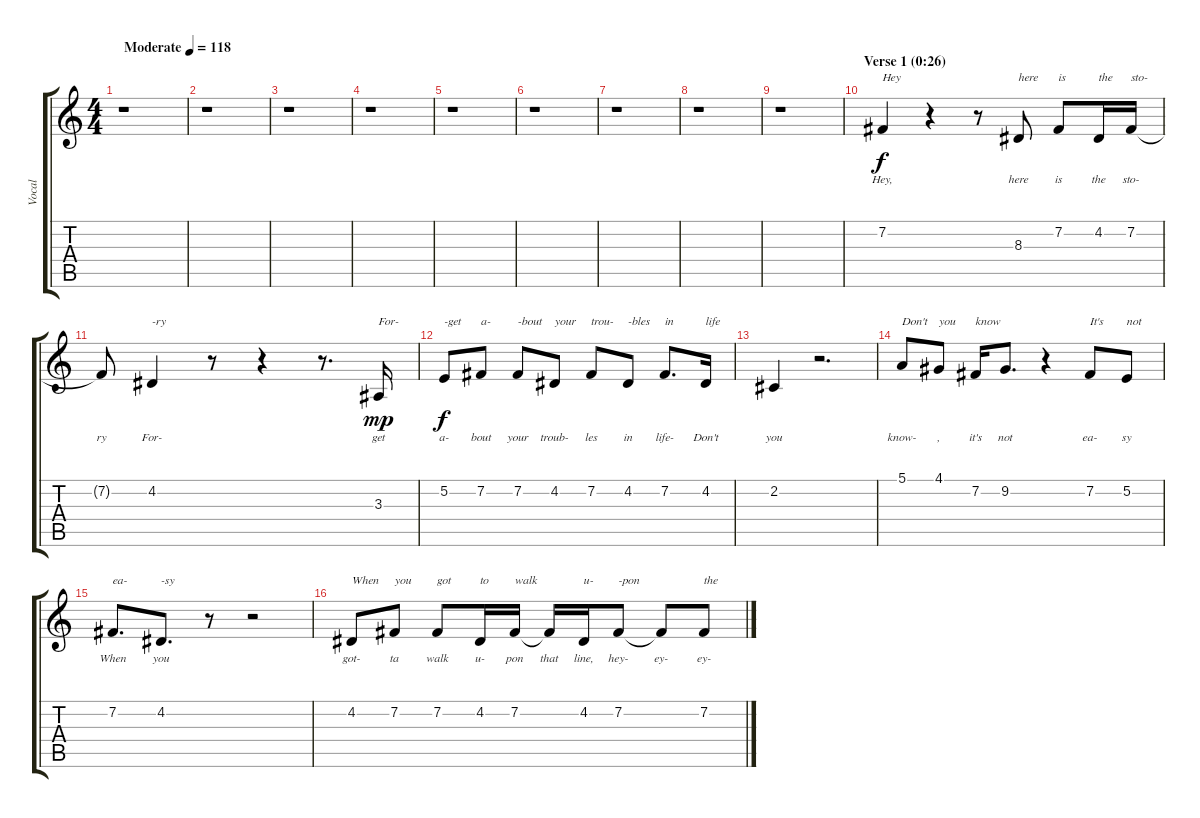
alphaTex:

\track ("Vocal" "Vocal") {instrument clarinet}
\staff {score tabs}
\tuning (E4 B3 G3 D3 A2 E2) {hide}
\ts (4 4)
\tempo (118 "Moderate")
\clef g2
\ks c
r.1{dy f instrument clarinet} |
r.1 |
r.1 |
r.1 |
r.1 |
r.1 |
r.1 |
r.1 |
r.1 |
\section ("" "Verse 1 (0:26)")
7.2.4{txt "Hey" lyrics (0 "Hey,") lyrics (1 "") lyrics (2 "") lyrics (3 "") lyrics (4 "")} r.4 r.8 8.3.8{txt "here" lyrics (0 "here") lyrics (1 "") lyrics (2 "") lyrics (3 "") lyrics (4 "")} 7.2.8{txt "is" lyrics (0 "is") lyrics (1 "") lyrics (2 "") lyrics (3 "") lyrics (4 "")} 4.2.16{txt "the" lyrics (0 "the") lyrics (1 "") lyrics (2 "") lyrics (3 "") lyrics (4 "")} 7.2.16{txt "sto-" lyrics (0 "sto-") lyrics (1 "") lyrics (2 "") lyrics (3 "") lyrics (4 "")} |
7.2{t}.8{lyrics (0 "ry") lyrics (1 "") lyrics (2 "") lyrics (3 "") lyrics (4 "")} 4.2.4{txt "-ry" lyrics (0 "For-") lyrics (1 "") lyrics (2 "") lyrics (3 "") lyrics (4 "")} r.8 r.4 r.8{d} 3.3.16{txt "For-" lyrics (0 "get") lyrics (1 "") lyrics (2 "") lyrics (3 "") lyrics (4 "") dy mp} |
5.2.8{txt "-get" lyrics (0 "a-") lyrics (1 "") lyrics (2 "") lyrics (3 "") lyrics (4 "") dy f} 7.2.8{txt "a-" lyrics (0 "bout") lyrics (1 "") lyrics (2 "") lyrics (3 "") lyrics (4 "")} 7.2.8{txt "-bout" lyrics (0 "your") lyrics (1 "") lyrics (2 "") lyrics (3 "") lyrics (4 "")} 4.2.8{txt "your" lyrics (0 "troub-") lyrics (1 "") lyrics (2 "") lyrics (3 "") lyrics (4 "")} 7.2.8{txt "trou-" lyrics (0 "les") lyrics (1 "") lyrics (2 "") lyrics (3 "") lyrics (4 "")} 4.2.8{txt "-bles" lyrics (0 "in") lyrics (1 "") lyrics (2 "") lyrics (3 "") lyrics (4 "")} 7.2.8{d txt "in" lyrics (0 "life-") lyrics (1 "") lyrics (2 "") lyrics (3 "") lyrics (4 "")} 4.2.16{txt "life" lyrics (0 "Don't") lyrics (1 "") lyrics (2 "") lyrics (3 "") lyrics (4 "")} |
2.2.4{lyrics (0 "you") lyrics (1 "") lyrics (2 "") lyrics (3 "") lyrics (4 "")} r.2{d} |
5.1.8{txt "Don't" lyrics (0 "know-") lyrics (1 "") lyrics (2 "") lyrics (3 "") lyrics (4 "")} 4.1.8{txt "you" lyrics (0 ",") lyrics (1 "") lyrics (2 "") lyrics (3 "") lyrics (4 "")} 7.2.16{txt "know" lyrics (0 "it's") lyrics (1 "") lyrics (2 "") lyrics (3 "") lyrics (4 "")} 9.2.8{d lyrics (0 "not") lyrics (1 "") lyrics (2 "") lyrics (3 "") lyrics (4 "")} r.4 7.2.8{txt "It's" lyrics (0 "ea-") lyrics (1 "") lyrics (2 "") lyrics (3 "") lyrics (4 "")} 5.2.8{txt "not" lyrics (0 "sy") lyrics (1 "") lyrics (2 "") lyrics (3 "") lyrics (4 "")} |
7.2.8{d txt "ea-" lyrics (0 "When") lyrics (1 "") lyrics (2 "") lyrics (3 "") lyrics (4 "")} 4.2.8{d txt "-sy" lyrics (0 "you") lyrics (1 "") lyrics (2 "") lyrics (3 "") lyrics (4 "")} r.8 r.2 |
4.2.8{txt "When" lyrics (0 "got-") lyrics (1 "") lyrics (2 "") lyrics (3 "") lyrics (4 "")} 7.2.8{txt "you" lyrics (0 "ta") lyrics (1 "") lyrics (2 "") lyrics (3 "") lyrics (4 "")} 7.2.8{txt "got" lyrics (0 "walk") lyrics (1 "") lyrics (2 "") lyrics (3 "") lyrics (4 "")} 4.2.16{txt "to" lyrics (0 "u-") lyrics (1 "") lyrics (2 "") lyrics (3 "") lyrics (4 "")} 7.2.16{txt "walk" lyrics (0 "pon") lyrics (1 "") lyrics (2 "") lyrics (3 "") lyrics (4 "")} 7.2{t}.16{lyrics (0 "that") lyrics (1 "") lyrics (2 "") lyrics (3 "") lyrics (4 "")} 4.2.16{txt "u-" lyrics (0 "line,") lyrics (1 "") lyrics (2 "") lyrics (3 "") lyrics (4 "")} 7.2.8{txt "-pon" lyrics (0 "hey-") lyrics (1 "") lyrics (2 "") lyrics (3 "") lyrics (4 "")} 7.2{t}.8{lyrics (0 "ey-") lyrics (1 "") lyrics (2 "") lyrics (3 "") lyrics (4 "")} 7.2.8{txt "the" lyrics (0 "ey-") lyrics (1 "") lyrics (2 "") lyrics (3 "") lyrics (4 "")}
